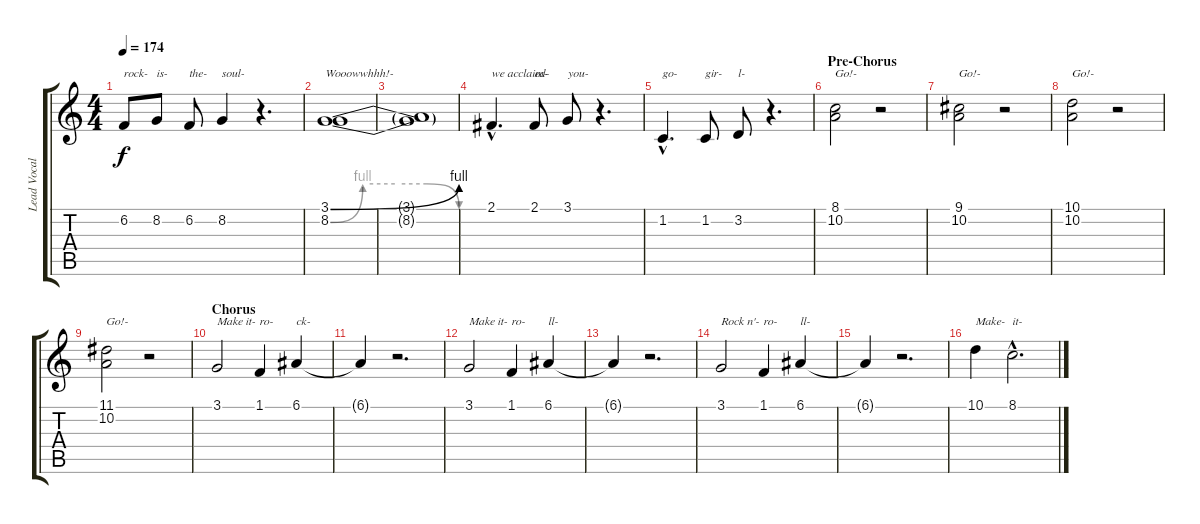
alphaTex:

\track ("Lead Vocals" "Lead Vocal") {instrument lead5charang}
\staff {score tabs}
\tuning (E4 B3 G3 D3 A2 E2) {hide}
\ts (4 4)
\tempo 174
\clef g2
\ks c
6.2.8{txt "rock-" dy f} 8.2.8{txt "is-"} 6.2.8{txt "the-"} 8.2.4{txt "soul-"} r.4{d} |
(3.1{be (bend 0 0 60 4)} 8.2{be (custom 0 0 15 4 30 4 45 4 60 0)}).1{txt "Wooowwhhh!-"} |
(3.1{t} 8.2{t}).1 |
2.1{hac}.4{d txt "we acclaim-"} 2.1.8{txt "ed-"} 3.1.8{txt "you-"} r.4{d} |
1.2{hac}.4{d txt "go-"} 1.2.8{txt "gir-"} 3.2.8{txt "l-"} r.4{d} |
\section ("" "Pre-Chorus")
(8.1 10.2).2{txt "Go!-"} r.2 |
(9.1 10.2).2{txt "Go!-"} r.2 |
(10.1 10.2).2{txt "Go!-"} r.2 |
(11.1 10.2).2{txt "Go!-"} r.2 |
\section ("" "Chorus")
3.1.2{txt "Make it-"} 1.1.4{txt "ro-"} 6.1.4{txt "ck-"} |
6.1{t}.4 r.2{d} |
3.1.2{txt "Make it-"} 1.1.4{txt "ro-"} 6.1.4{txt "ll-"} |
6.1{t}.4 r.2{d} |
3.1.2{txt "Rock n'-"} 1.1.4{txt "ro-"} 6.1.4{txt "ll-"} |
6.1{t}.4 r.2{d} |
10.1.4{txt "Make-"} 8.1{hac}.2{d txt "it-"}
